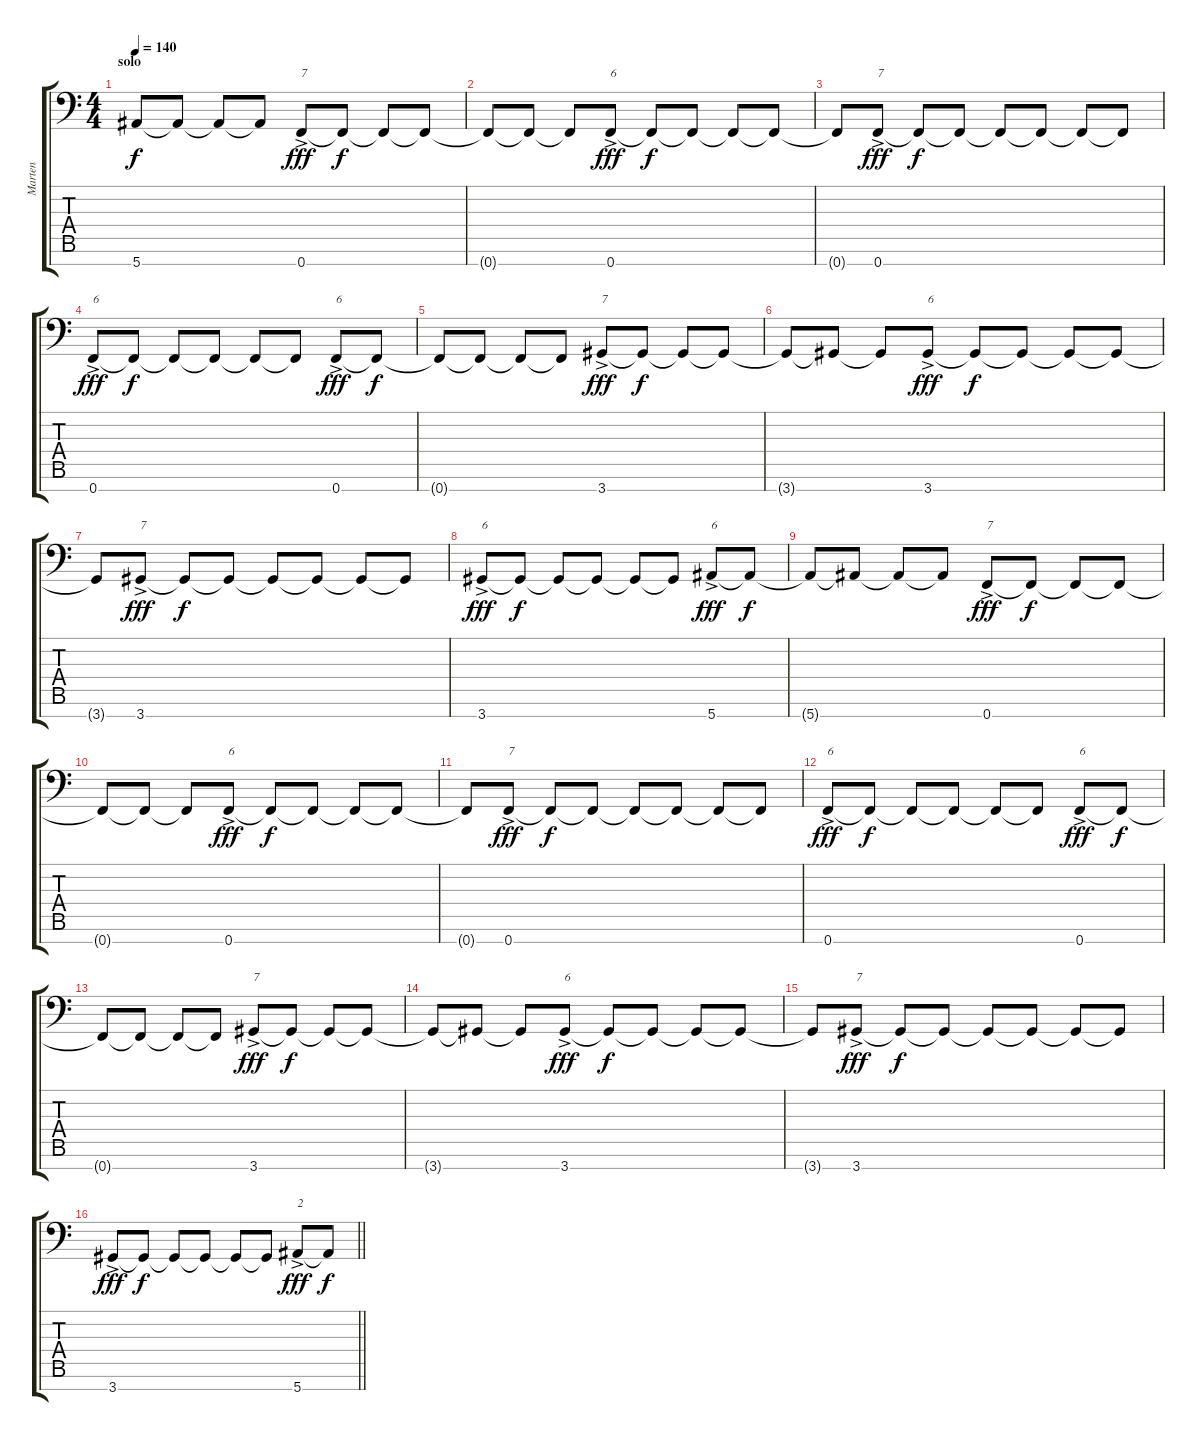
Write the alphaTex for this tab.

\track ("Marten" "Marten") {instrument distortionguitar}
\staff {score tabs}
\tuning (Bb3 Gb3 Db3 Ab2 Eb2 Bb1 F1) {hide}
\ts (4 4)
\section ("" "solo")
\tempo 140
\clef f4
\ks c
5.7{t}.8{dy f} 5.7{t}.8 5.7{t}.8 5.7{t}.8 0.7{ac}.8{txt "7" dy fff} 0.7{t}.8{dy f} 0.7{t}.8 0.7{t}.8 |
0.7{t}.8 0.7{t}.8 0.7{t}.8 0.7{ac}.8{txt "6" dy fff} 0.7{t}.8{dy f} 0.7{t}.8 0.7{t}.8 0.7{t}.8 |
0.7{t}.8 0.7{ac}.8{txt "7" dy fff} 0.7{t}.8{dy f} 0.7{t}.8 0.7{t}.8 0.7{t}.8 0.7{t}.8 0.7{t}.8 |
0.7{ac}.8{txt "6" dy fff} 0.7{t}.8{dy f} 0.7{t}.8 0.7{t}.8 0.7{t}.8 0.7{t}.8 0.7{ac}.8{txt "6" dy fff} 0.7{t}.8{dy f} |
0.7{t}.8 0.7{t}.8 0.7{t}.8 0.7{t}.8 3.7{ac}.8{txt "7" dy fff} 3.7{t}.8{dy f} 3.7{t}.8 3.7{t}.8 |
3.7{t}.8 3.7{t}.8 3.7{t}.8 3.7{ac}.8{txt "6" dy fff} 3.7{t}.8{dy f} 3.7{t}.8 3.7{t}.8 3.7{t}.8 |
3.7{t}.8 3.7{ac}.8{txt "7" dy fff} 3.7{t}.8{dy f} 3.7{t}.8 3.7{t}.8 3.7{t}.8 3.7{t}.8 3.7{t}.8 |
3.7{ac}.8{txt "6" dy fff} 3.7{t}.8{dy f} 3.7{t}.8 3.7{t}.8 3.7{t}.8 3.7{t}.8 5.7{ac}.8{txt "6" dy fff} 5.7{t}.8{dy f} |
5.7{t}.8 5.7{t}.8 5.7{t}.8 5.7{t}.8 0.7{ac}.8{txt "7" dy fff} 0.7{t}.8{dy f} 0.7{t}.8 0.7{t}.8 |
0.7{t}.8 0.7{t}.8 0.7{t}.8 0.7{ac}.8{txt "6" dy fff} 0.7{t}.8{dy f} 0.7{t}.8 0.7{t}.8 0.7{t}.8 |
0.7{t}.8 0.7{ac}.8{txt "7" dy fff} 0.7{t}.8{dy f} 0.7{t}.8 0.7{t}.8 0.7{t}.8 0.7{t}.8 0.7{t}.8 |
0.7{ac}.8{txt "6" dy fff} 0.7{t}.8{dy f} 0.7{t}.8 0.7{t}.8 0.7{t}.8 0.7{t}.8 0.7{ac}.8{txt "6" dy fff} 0.7{t}.8{dy f} |
0.7{t}.8 0.7{t}.8 0.7{t}.8 0.7{t}.8 3.7{ac}.8{txt "7" dy fff} 3.7{t}.8{dy f} 3.7{t}.8 3.7{t}.8 |
3.7{t}.8 3.7{t}.8 3.7{t}.8 3.7{ac}.8{txt "6" dy fff} 3.7{t}.8{dy f} 3.7{t}.8 3.7{t}.8 3.7{t}.8 |
3.7{t}.8 3.7{ac}.8{txt "7" dy fff} 3.7{t}.8{dy f} 3.7{t}.8 3.7{t}.8 3.7{t}.8 3.7{t}.8 3.7{t}.8 |
\barLineRight lightlight
3.7{ac}.8{dy fff} 3.7{t}.8{dy f} 3.7{t}.8 3.7{t}.8 3.7{t}.8 3.7{t}.8 5.7{ac}.8{txt "2" dy fff} 5.7{t}.8{dy f}
